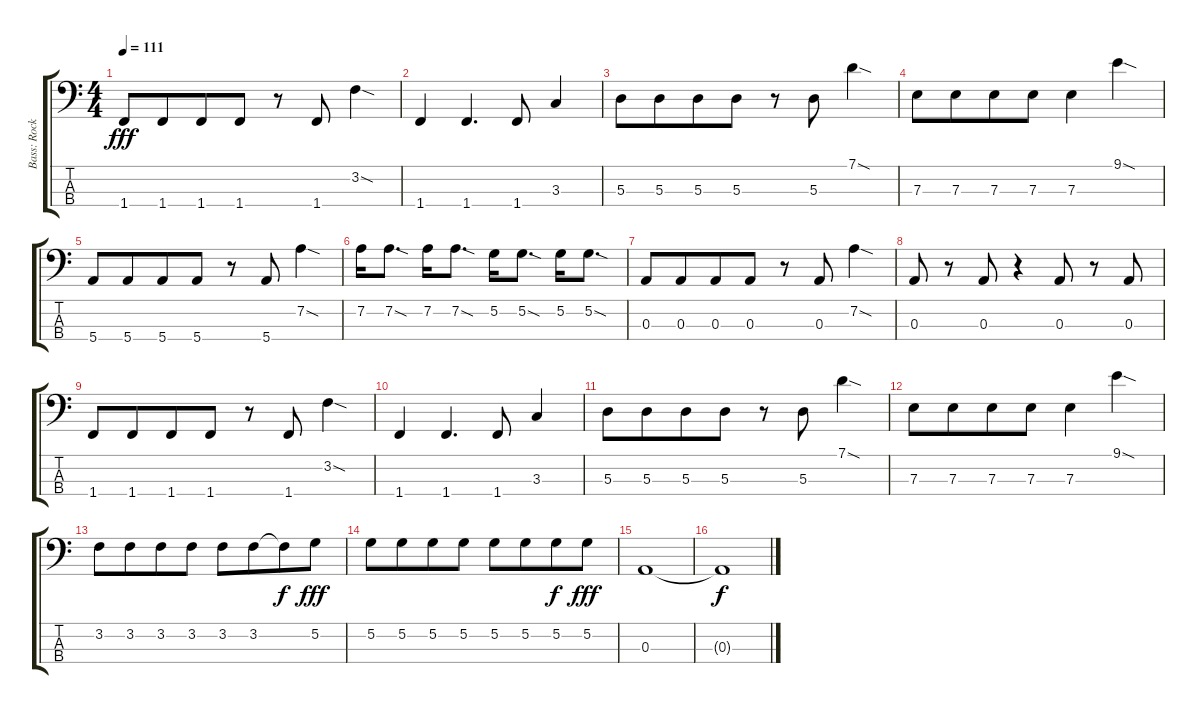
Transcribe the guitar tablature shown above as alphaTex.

\track ("Bass: Rocky" "Bass: Rock") {instrument electricbassfinger}
\staff {score tabs}
\tuning (G2 D2 A1 E1) {hide}
\ts (4 4)
\tempo 111
\clef f4
\ks c
1.4.8{dy fff} 1.4.8{beam merge} 1.4.8 1.4.8 r.8 1.4.8 3.2{sod}.4 |
1.4.4 1.4.4{d} 1.4.8 3.3.4 |
5.3.8 5.3.8{beam merge} 5.3.8 5.3.8 r.8 5.3.8 7.1{sod}.4 |
7.3.8 7.3.8{beam merge} 7.3.8 7.3.8 7.3.4 9.1{sod}.4 |
5.4.8 5.4.8{beam merge} 5.4.8 5.4.8 r.8 5.4.8 7.2{sod}.4 |
7.2.16 7.2{sod}.8{d} 7.2.16 7.2{sod}.8{d} 5.2.16 5.2{sod}.8{d} 5.2.16 5.2{sod}.8{d} |
0.3.8 0.3.8{beam merge} 0.3.8 0.3.8 r.8 0.3.8 7.2{sod}.4 |
0.3.8 r.8 0.3.8 r.4 0.3.8 r.8 0.3.8 |
1.4.8 1.4.8{beam merge} 1.4.8 1.4.8 r.8 1.4.8 3.2{sod}.4 |
1.4.4 1.4.4{d} 1.4.8 3.3.4 |
5.3.8 5.3.8{beam merge} 5.3.8 5.3.8 r.8 5.3.8 7.1{sod}.4 |
7.3.8 7.3.8{beam merge} 7.3.8 7.3.8 7.3.4 9.1{sod}.4 |
3.2.8 3.2.8{beam merge} 3.2.8 3.2.8 3.2.8 3.2.8{beam merge} 3.2{t}.8{dy f} 5.2.8{dy fff} |
5.2.8 5.2.8{beam merge} 5.2.8 5.2.8 5.2.8 5.2.8{beam merge} 5.2.8{dy f} 5.2.8{dy fff} |
0.3.1 |
0.3{t}.1{dy f}
